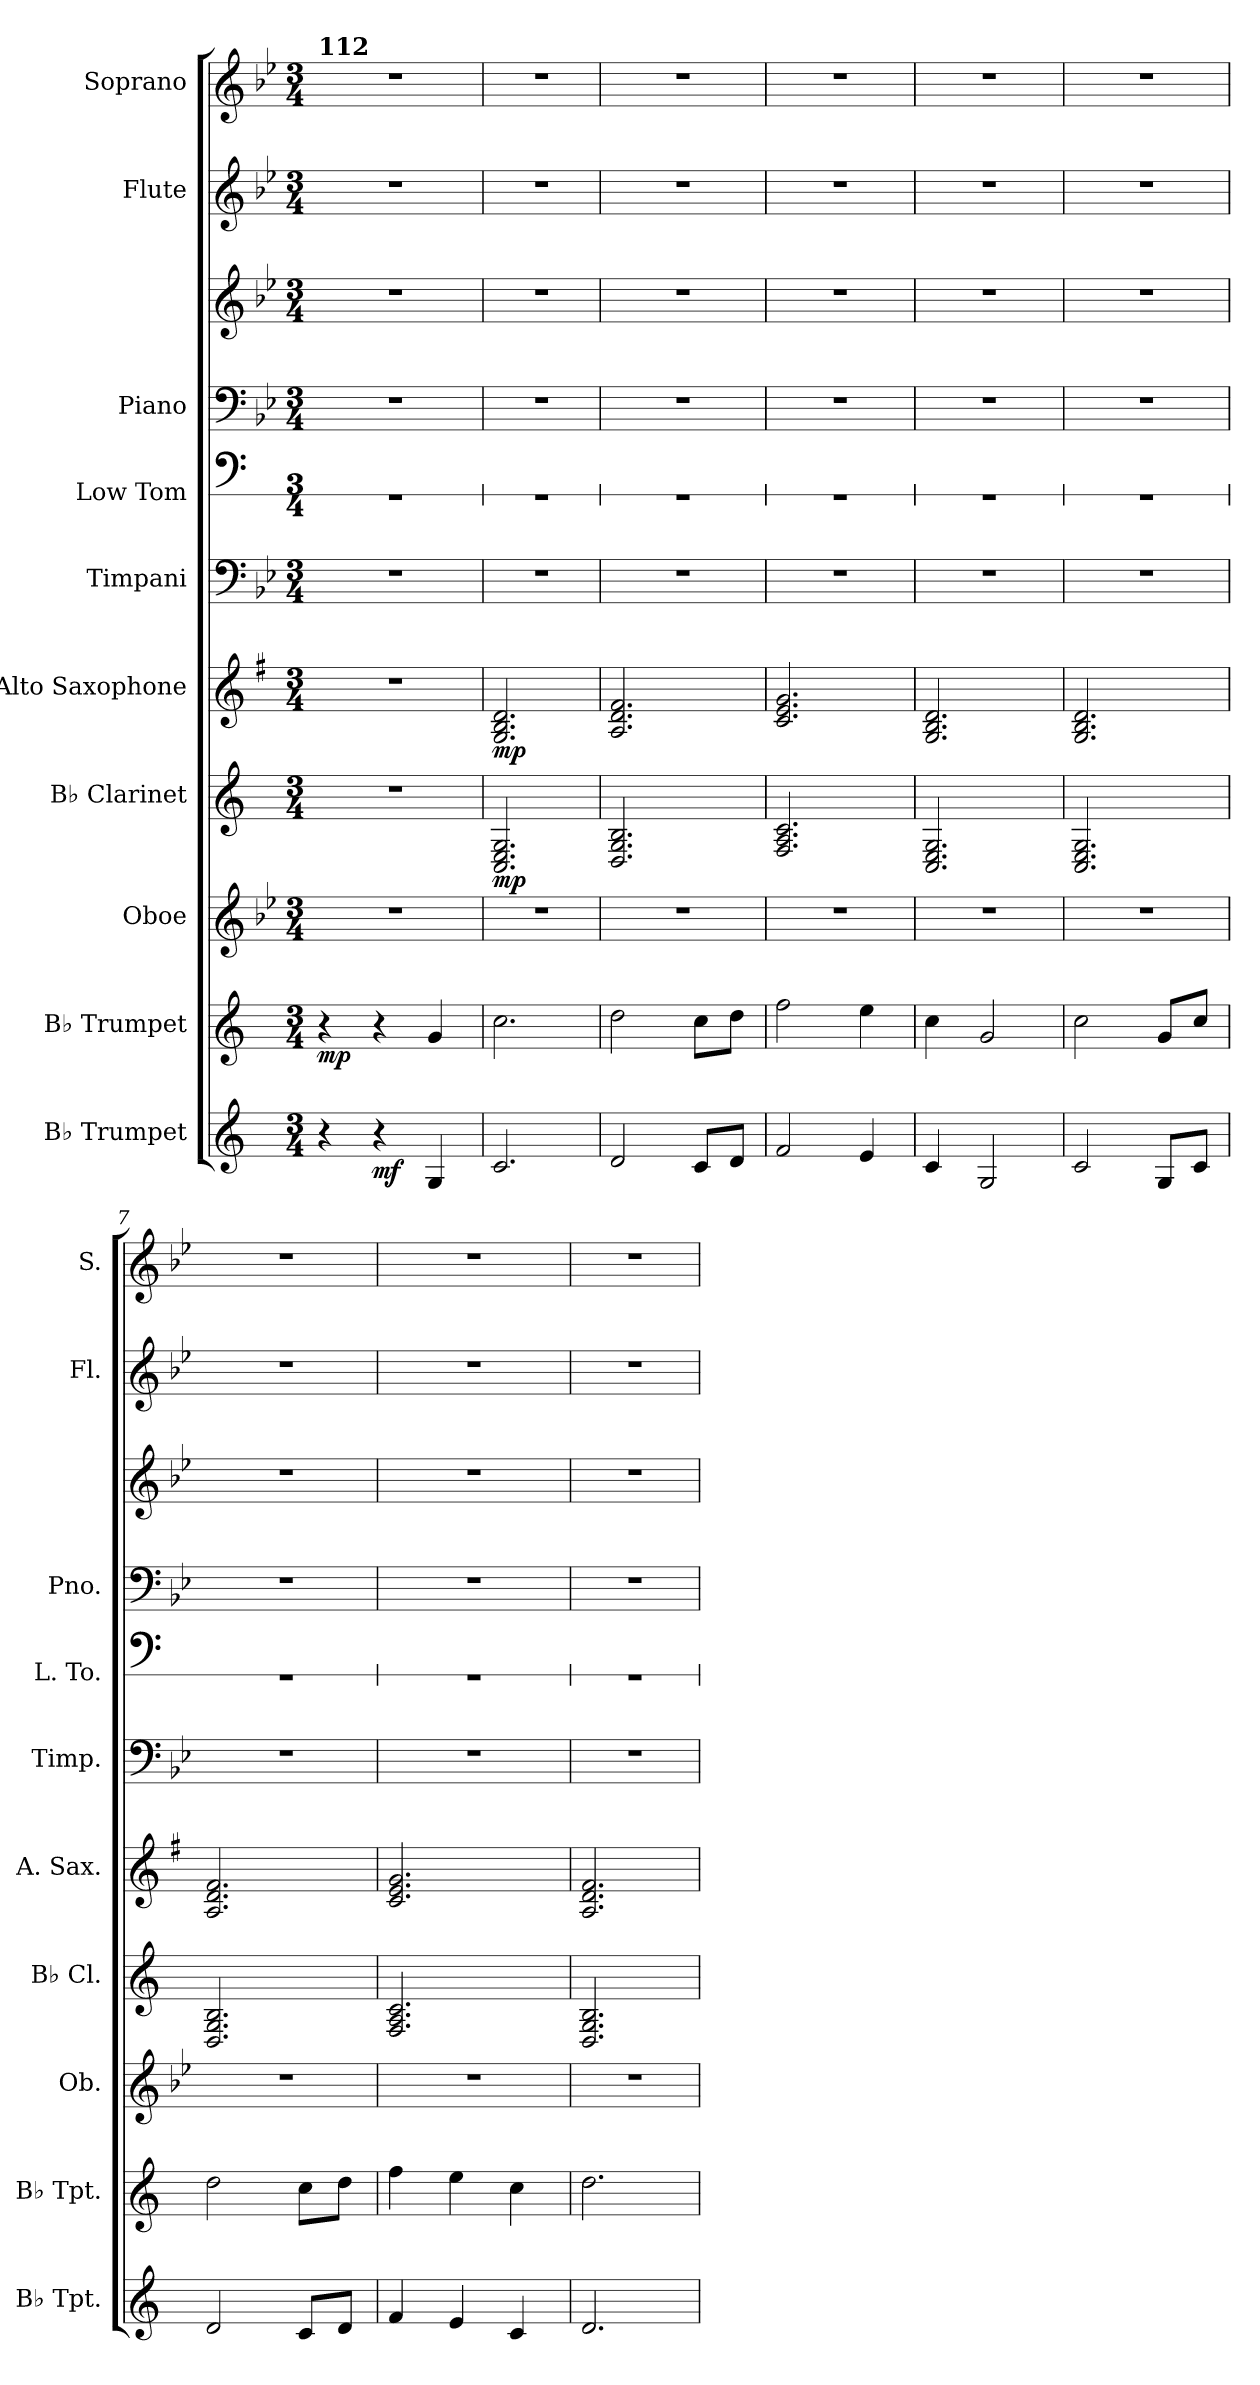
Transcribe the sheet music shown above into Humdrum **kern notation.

**kern	**dynam	**kern	**dynam	**kern	**kern	**dynam	**kern	**dynam	**kern	**kern	**kern	**kern	**kern	**kern
*part10	*part10	*part9	*part9	*part8	*part7	*part7	*part6	*part6	*part5	*part4	*part3	*part3	*part2	*part1
*staff11	*staff11	*staff10	*staff10	*staff9	*staff8	*staff8	*staff7	*staff7	*staff6	*staff5	*staff4	*staff3	*staff2	*staff1
*I"B♭ Trumpet	*	*I"B♭ Trumpet	*	*I"Oboe	*I"B♭ Clarinet	*	*I"Alto Saxophone	*	*I"Timpani	*I"Low Tom	*I"Piano	*	*I"Flute	*I"Soprano
*I'B♭ Tpt.	*	*I'B♭ Tpt.	*	*I'Ob.	*I'B♭ Cl.	*	*I'A. Sax.	*	*I'Timp.	*I'L. To.	*I'Pno.	*	*I'Fl.	*I'S.
*	*	*	*	*	*	*	*	*	*	*stria1	*	*	*	*
*clefG2	*	*clefG2	*	*clefG2	*clefG2	*	*clefG2	*	*clefF4	*clefF4	*clefF4	*clefG2	*clefG2	*clefG2
*ITrd1c2	*	*ITrd1c2	*	*	*ITrd1c2	*	*ITrd5c9	*	*	*	*	*	*	*
*k[b-e-]	*	*k[b-e-]	*	*k[b-e-]	*k[b-e-]	*	*k[b-e-]	*	*k[b-e-]	*k[]	*k[b-e-]	*k[b-e-]	*k[b-e-]	*k[b-e-]
*M3/4	*	*M3/4	*	*M3/4	*M3/4	*	*M3/4	*	*M3/4	*M3/4	*M3/4	*M3/4	*M3/4	*M3/4
=1	=1	=1	=1	=1	=1	=1	=1	=1	=1	=1	=1	=1	=1	=1
!	!	!	!	!	!	!	!	!	!	!	!	!	!	!LO:TX:a:B:t=112
!	!	!	!LO:DY:b	!	!	!	!	!	!	!	!	!	!	!
4r	.	4r	mp	2.r	2.r	.	2.r	.	2.r	2.r	2.r	2.r	2.r	2.r
!	!LO:DY:b	!	!	!	!	!	!	!	!	!	!	!	!	!
4r	mf	4r	.	.	.	.	.	.	.	.	.	.	.	.
4F/	.	4f/	.	.	.	.	.	.	.	.	.	.	.	.
=2	=2	=2	=2	=2	=2	=2	=2	=2	=2	=2	=2	=2	=2	=2
!	!	!	!	!	!	!LO:DY:b	!	!LO:DY:b	!	!	!	!	!	!
2.B-/	.	2.b-\	.	2.r	2.BB-/ 2.D/ 2.F/	mp	2.BB-/ 2.D/ 2.F/	mp	2.r	2.r	2.r	2.r	2.r	2.r
=3	=3	=3	=3	=3	=3	=3	=3	=3	=3	=3	=3	=3	=3	=3
2c/	.	2cc\	.	2.r	2.C/ 2.F/ 2.A/	.	2.C/ 2.F/ 2.A/	.	2.r	2.r	2.r	2.r	2.r	2.r
8B-/L	.	8b-\L	.	.	.	.	.	.	.	.	.	.	.	.
8c/J	.	8cc\J	.	.	.	.	.	.	.	.	.	.	.	.
=4	=4	=4	=4	=4	=4	=4	=4	=4	=4	=4	=4	=4	=4	=4
2e-/	.	2ee-\	.	2.r	2.E-/ 2.G/ 2.B-/	.	2.E-/ 2.G/ 2.B-/	.	2.r	2.r	2.r	2.r	2.r	2.r
4d/	.	4dd\	.	.	.	.	.	.	.	.	.	.	.	.
=5	=5	=5	=5	=5	=5	=5	=5	=5	=5	=5	=5	=5	=5	=5
4B-/	.	4b-\	.	2.r	2.BB-/ 2.D/ 2.F/	.	2.BB-/ 2.D/ 2.F/	.	2.r	2.r	2.r	2.r	2.r	2.r
2F/	.	2f/	.	.	.	.	.	.	.	.	.	.	.	.
=6	=6	=6	=6	=6	=6	=6	=6	=6	=6	=6	=6	=6	=6	=6
2B-/	.	2b-\	.	2.r	2.BB-/ 2.D/ 2.F/	.	2.BB-/ 2.D/ 2.F/	.	2.r	2.r	2.r	2.r	2.r	2.r
8F/L	.	8f/L	.	.	.	.	.	.	.	.	.	.	.	.
8B-/J	.	8b-/J	.	.	.	.	.	.	.	.	.	.	.	.
=7	=7	=7	=7	=7	=7	=7	=7	=7	=7	=7	=7	=7	=7	=7
2c/	.	2cc\	.	2.r	2.C/ 2.F/ 2.A/	.	2.C/ 2.F/ 2.A/	.	2.r	2.r	2.r	2.r	2.r	2.r
8B-/L	.	8b-\L	.	.	.	.	.	.	.	.	.	.	.	.
8c/J	.	8cc\J	.	.	.	.	.	.	.	.	.	.	.	.
=8	=8	=8	=8	=8	=8	=8	=8	=8	=8	=8	=8	=8	=8	=8
4e-/	.	4ee-\	.	2.r	2.E-/ 2.G/ 2.B-/	.	2.E-/ 2.G/ 2.B-/	.	2.r	2.r	2.r	2.r	2.r	2.r
4d/	.	4dd\	.	.	.	.	.	.	.	.	.	.	.	.
4B-/	.	4b-\	.	.	.	.	.	.	.	.	.	.	.	.
=9	=9	=9	=9	=9	=9	=9	=9	=9	=9	=9	=9	=9	=9	=9
2.c/	.	2.cc\	.	2.r	2.C/ 2.F/ 2.A/	.	2.C/ 2.F/ 2.A/	.	2.r	2.r	2.r	2.r	2.r	2.r
=	=	=	=	=	=	=	=	=	=	=	=	=	=	=
*-	*-	*-	*-	*-	*-	*-	*-	*-	*-	*-	*-	*-	*-	*-
